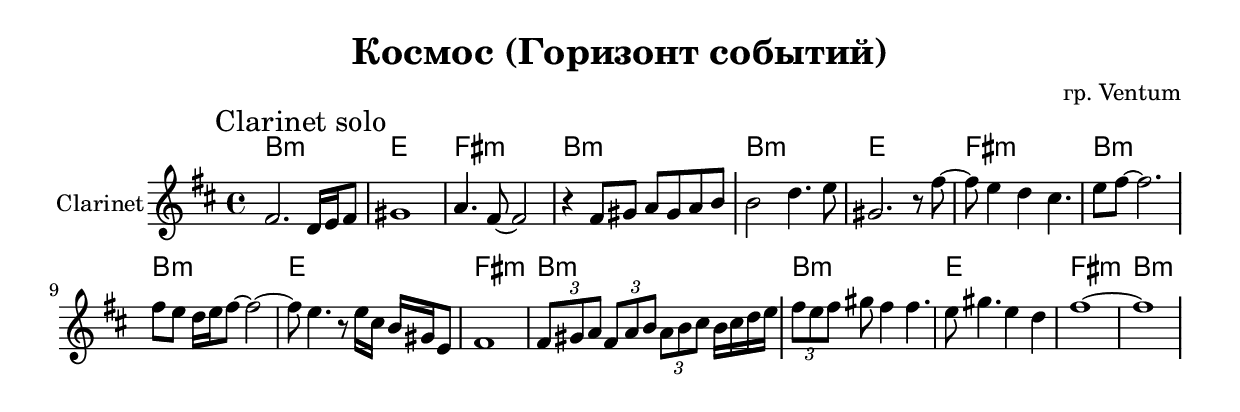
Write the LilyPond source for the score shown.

\version "2.18.2"

\header {
  title = "Космос (Горизонт событий)"
  composer = "гр. Ventum"
}

outKey = bes % c' 

longBar = #(define-music-function (parser location ) ( ) #{ \once \override Staff.BarLine.bar-extent = #'(-3 . 3) #})

HrmA = \chordmode{a1:m | d1 | e:m | a:m | }

phraseEnd = {\longBar }

PI = {
	\tag #'Harmony { \HrmA \HrmA \HrmA \HrmA    }
	\tag #'Clarinet {
		\mark "Clarinet solo" % t=01:25
		\relative c'{ e2. c16 d e8 | fis1 | g4. e8~e2 | r4 e8 fis g fis g a \phraseEnd } 
		\relative c''{ a2 c4. d8 | fis,2. r8 e'8~ | e8 d4 c b4. | d8 e8~e2. \phraseEnd} 
		\relative c''{ e8 d c16 d e8~e2~ | e8 d4. r8 d16 b a fis d8 | e1 | \tuplet 3/2 {e8 fis g} \tuplet 3/2 {e8 g a} \tuplet 3/2 {g8 a b} a16 b c d \phraseEnd}
		\relative c'' {\tuplet 3/2 {e8 d e} fis8 e4 e4. | d8 fis4. d4 c | e1~ | e1 \phraseEnd}
	}
}

Music = {
	\PI
}

<<
	\new ChordNames{\transpose \outKey c{
		\keepWithTag #'Harmony \Music
	}}
	\new Staff{ \transpose \outKey c'{
		\clef treble 
		\set Staff.instrumentName = "Clarinet"
		\compressFullBarRests
		\time 4/4
		\key a \minor

		\keepWithTag #'Clarinet \Music
		
	}}
>>
